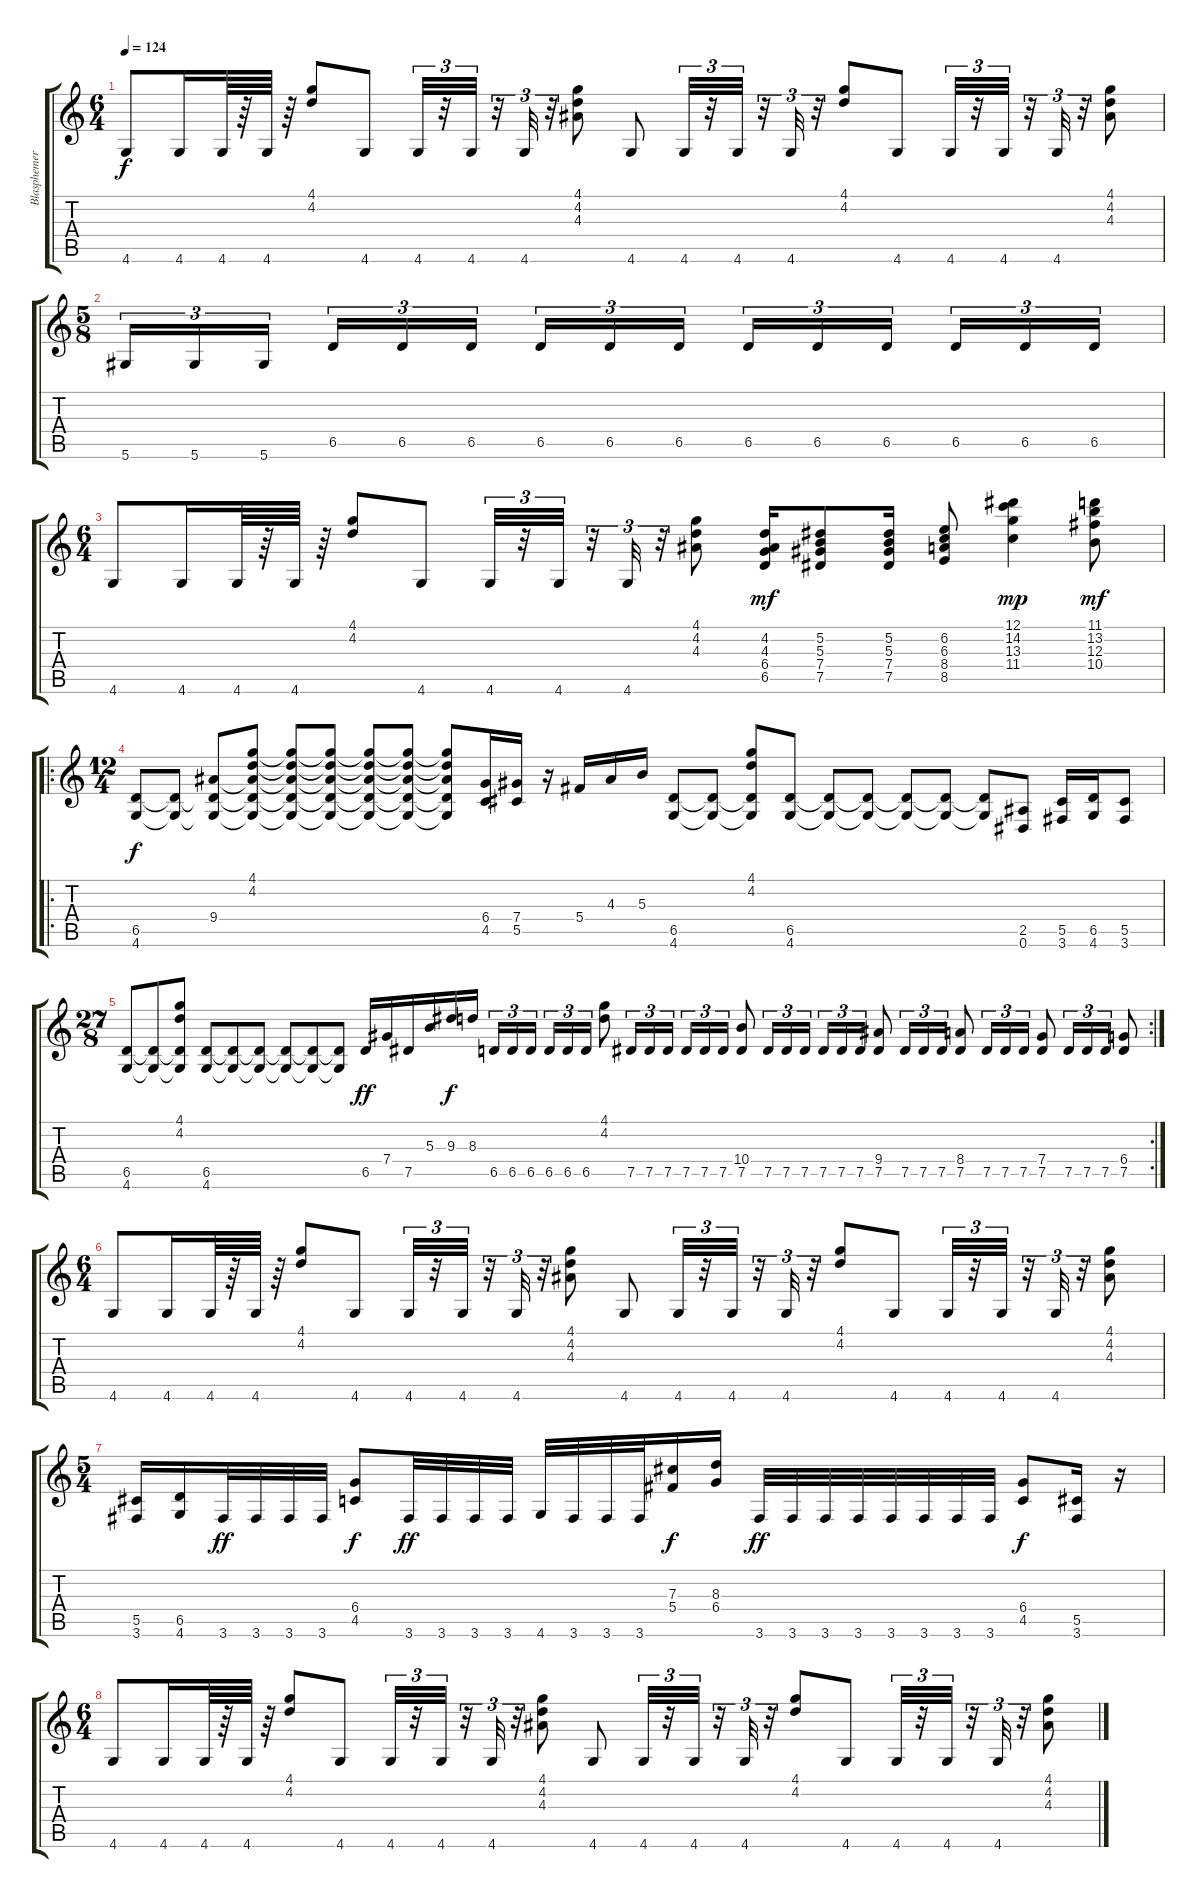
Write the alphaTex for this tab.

\track ("Blasphemer" "Blasphemer") {instrument overdrivenguitar}
\staff {score tabs}
\tuning (Eb4 Bb3 Gb3 Db3 Ab2 Eb2) {hide}
\ts (6 4)
\tempo 124
\clef g2
\ks c
4.6.8{dy f balance 8} 4.6.16 4.6.64 r.64 4.6.64 r.64 (4.1 4.2).8 4.6.8 4.6.32{tu (3 2)} r.32{tu (3 2)} 4.6.32{tu (3 2)} r.32{tu (3 2)} 4.6.32{tu (3 2)} r.32{tu (3 2)} (4.1 4.2 4.3).8{balance 16} 4.6.8{balance 8} 4.6.32{tu (3 2)} r.32{tu (3 2)} 4.6.32{tu (3 2)} r.32{tu (3 2)} 4.6.32{tu (3 2)} r.32{tu (3 2)} (4.1 4.2).8 4.6.8 4.6.32{tu (3 2)} r.32{tu (3 2)} 4.6.32{tu (3 2)} r.32{tu (3 2)} 4.6.32{tu (3 2)} r.32{tu (3 2)} (4.1 4.2 4.3).8{balance 16} |
\ts (5 8)
5.6.16{tu (3 2) balance 8} 5.6.16{tu (3 2)} 5.6.16{tu (3 2)} 6.5.16{tu (3 2)} 6.5.16{tu (3 2)} 6.5.16{tu (3 2)} 6.5.16{tu (3 2)} 6.5.16{tu (3 2)} 6.5.16{tu (3 2)} 6.5.16{tu (3 2)} 6.5.16{tu (3 2)} 6.5.16{tu (3 2)} 6.5.16{tu (3 2)} 6.5.16{tu (3 2)} 6.5.16{tu (3 2)} |
\ts (6 4)
4.6.8 4.6.16 4.6.64 r.64 4.6.64 r.64 (4.1 4.2).8 4.6.8 4.6.32{tu (3 2)} r.32{tu (3 2)} 4.6.32{tu (3 2)} r.32{tu (3 2)} 4.6.32{tu (3 2)} r.32{tu (3 2)} (4.1 4.2 4.3).8{balance 16} (4.2 4.3 6.4 6.5).16{dy mf balance 8} (5.2 5.3 7.4 7.5).8 (5.2 5.3 7.4 7.5).16 (6.2 6.3 8.4 8.5).8 (12.1 14.2 13.3 11.4).4{dy mp} (11.1 13.2 12.3 10.4).8{dy mf} |
\ro
\ts (12 4)
(6.5 4.6).8{dy f} (6.5{t} 4.6{t}).8 (9.4 6.5{t} 4.6{t}).8 (4.1 4.2 9.4{t} 6.5{t} 4.6{t}).8 (4.1{t} 4.2{t} 9.4{t} 6.5{t} 4.6{t}).8 (4.1{t} 4.2{t} 9.4{t} 6.5{t} 4.6{t}).8 (4.1{t} 4.2{t} 9.4{t} 6.5{t} 4.6{t}).8 (4.1{t} 4.2{t} 9.4{t} 6.5{t} 4.6{t}).8 (4.1{t} 4.2{t} 9.4{t} 6.5{t} 4.6{t}).8 (6.4 4.5).16 (7.4 5.5).16 r.16 5.4.16{balance 16} 4.3.16 5.3.16 (6.5 4.6).8{balance 8} (6.5{t} 4.6{t}).8 (4.1 4.2 6.5{t} 4.6{t}).8 (6.5 4.6).8 (6.5{t} 4.6{t}).8 (6.5{t} 4.6{t}).8 (6.5{t} 4.6{t}).8 (6.5{t} 4.6{t}).8 (6.5{t} 4.6{t}).8 (2.5 0.6).8 (5.5 3.6).16 (6.5 4.6).16 (5.5 3.6).8 |
\rc 2
\ts (27 8)
(6.5 4.6).8{balance 8} (6.5{t} 4.6{t}).8 (4.1 4.2 6.5{t} 4.6{t}).8 (6.5 4.6).8 (6.5{t} 4.6{t}).8 (6.5{t} 4.6{t}).8 (6.5{t} 4.6{t}).8 (6.5{t} 4.6{t}).8 (6.5{t} 4.6{t}).8 6.5.16{dy ff} 7.4.16 7.5.16 5.3.16 9.3.16{dy f} 8.3.16 6.5.16{tu (3 2)} 6.5.16{tu (3 2)} 6.5.16{tu (3 2)} 6.5.16{tu (3 2)} 6.5.16{tu (3 2)} 6.5.16{tu (3 2)} (4.1 4.2).8 7.5.16{tu (3 2)} 7.5.16{tu (3 2)} 7.5.16{tu (3 2)} 7.5.16{tu (3 2)} 7.5.16{tu (3 2)} 7.5.16{tu (3 2)} (10.4 7.5).8 7.5.16{tu (3 2)} 7.5.16{tu (3 2)} 7.5.16{tu (3 2)} 7.5.16{tu (3 2)} 7.5.16{tu (3 2)} 7.5.16{tu (3 2)} (9.4 7.5).8 7.5.16{tu (3 2)} 7.5.16{tu (3 2)} 7.5.16{tu (3 2)} (8.4 7.5).8 7.5.16{tu (3 2)} 7.5.16{tu (3 2)} 7.5.16{tu (3 2)} (7.4 7.5).8 7.5.16{tu (3 2)} 7.5.16{tu (3 2)} 7.5.16{tu (3 2)} (6.4 7.5).8 |
\ts (6 4)
4.6.8 4.6.16 4.6.64 r.64 4.6.64 r.64 (4.1 4.2).8 4.6.8 4.6.32{tu (3 2)} r.32{tu (3 2)} 4.6.32{tu (3 2)} r.32{tu (3 2)} 4.6.32{tu (3 2)} r.32{tu (3 2)} (4.1 4.2 4.3).8{balance 16} 4.6.8{balance 8} 4.6.32{tu (3 2)} r.32{tu (3 2)} 4.6.32{tu (3 2)} r.32{tu (3 2)} 4.6.32{tu (3 2)} r.32{tu (3 2)} (4.1 4.2).8 4.6.8 4.6.32{tu (3 2)} r.32{tu (3 2)} 4.6.32{tu (3 2)} r.32{tu (3 2)} 4.6.32{tu (3 2)} r.32{tu (3 2)} (4.1 4.2 4.3).8{balance 16} |
\ts (5 4)
(5.5 3.6).16{balance 8} (6.5 4.6).16 3.6.32{dy ff} 3.6.32 3.6.32 3.6.32 (6.4 4.5).8{dy f} 3.6.32{dy ff} 3.6.32 3.6.32 3.6.32 4.6.32 3.6.32 3.6.32 3.6.32 (7.3 5.4).16{dy f} (8.3 6.4).16 3.6.32{dy ff} 3.6.32 3.6.32 3.6.32 3.6.32 3.6.32 3.6.32 3.6.32 (6.4 4.5).8{dy f balance 16} (5.5 3.6).16{balance 8} r.16 |
\ts (6 4)
4.6.8 4.6.16 4.6.64 r.64 4.6.64 r.64 (4.1 4.2).8 4.6.8 4.6.32{tu (3 2)} r.32{tu (3 2)} 4.6.32{tu (3 2)} r.32{tu (3 2)} 4.6.32{tu (3 2)} r.32{tu (3 2)} (4.1 4.2 4.3).8{balance 16} 4.6.8{balance 8} 4.6.32{tu (3 2)} r.32{tu (3 2)} 4.6.32{tu (3 2)} r.32{tu (3 2)} 4.6.32{tu (3 2)} r.32{tu (3 2)} (4.1 4.2).8 4.6.8 4.6.32{tu (3 2)} r.32{tu (3 2)} 4.6.32{tu (3 2)} r.32{tu (3 2)} 4.6.32{tu (3 2)} r.32{tu (3 2)} (4.1 4.2 4.3).8{balance 16}
